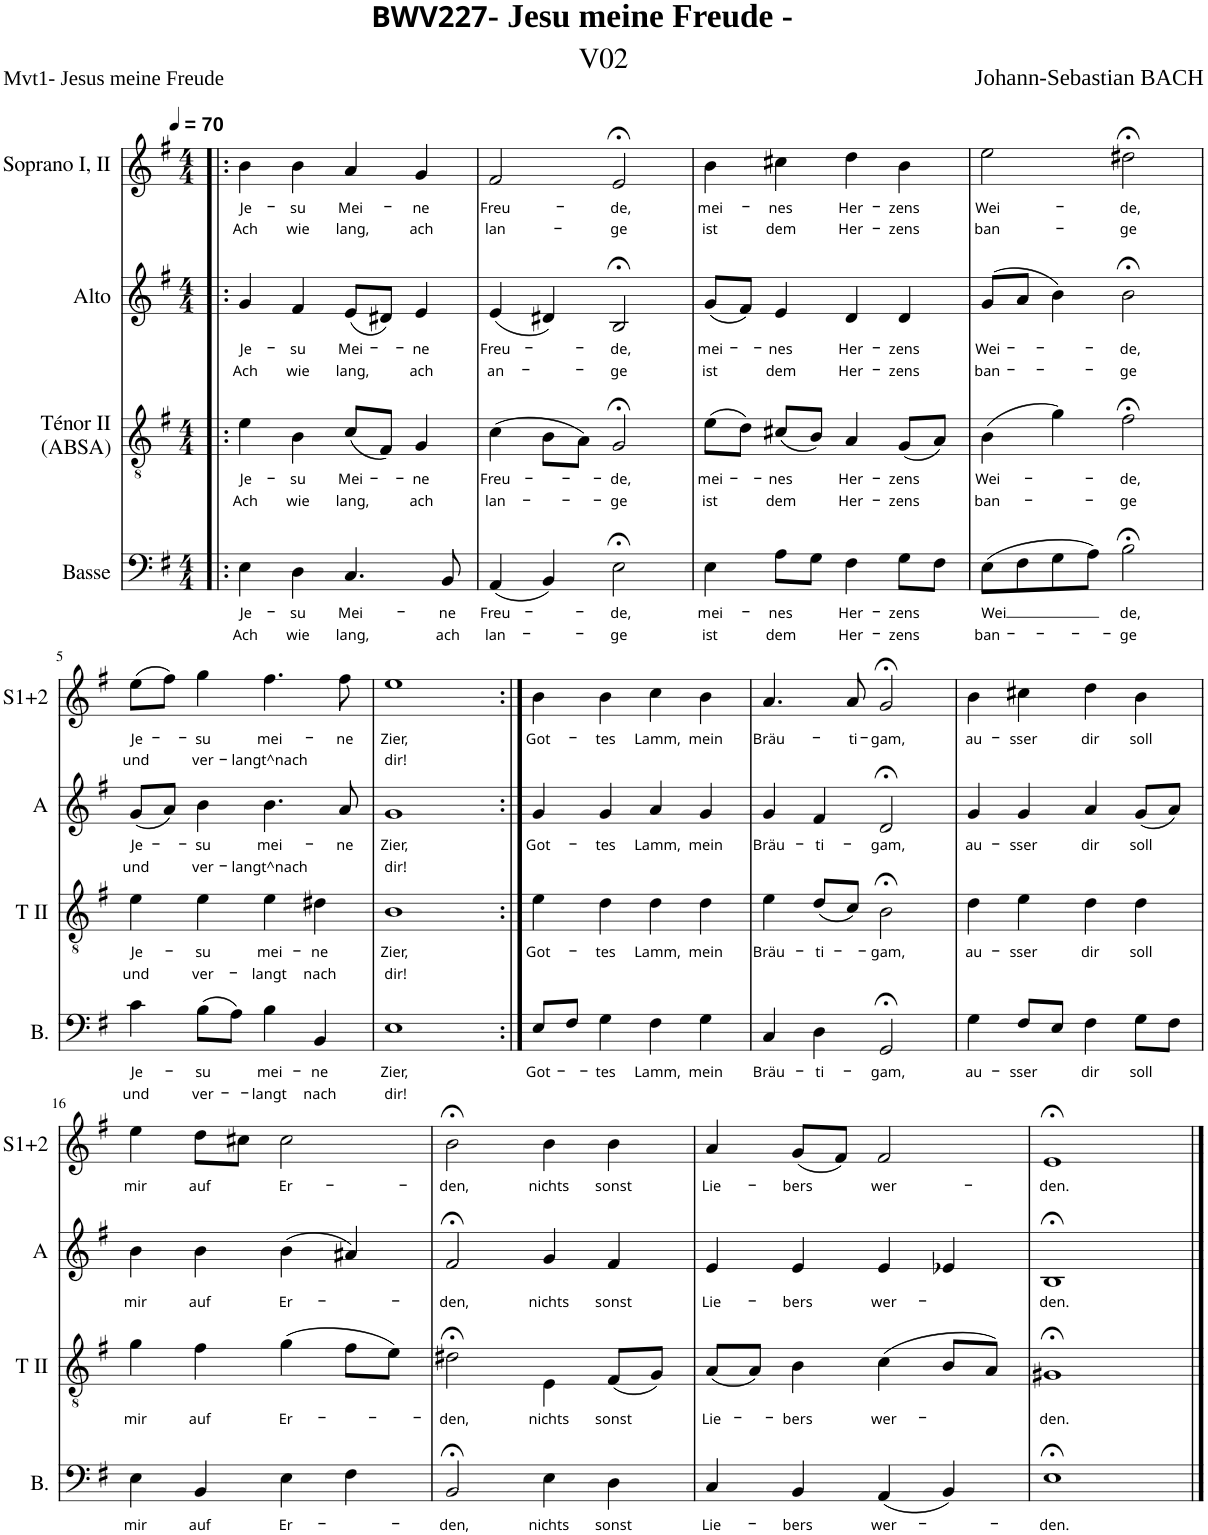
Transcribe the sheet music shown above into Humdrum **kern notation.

**kern	**text	**text	**kern	**text	**text	**kern	**text	**text	**kern	**text	**text
*part4	*part4	*part4	*part3	*part3	*part3	*part2	*part2	*part2	*part1	*part1	*part1
*staff4	*staff4	*staff4	*staff3	*staff3	*staff3	*staff2	*staff2	*staff2	*staff1	*staff1	*staff1
*I"Basse	*	*	*I"Ténor II (ABSA)	*	*	*I"Alto	*	*	*I"Soprano I, II	*	*
*I'B.	*	*	*I'T II	*	*	*I'A	*	*	*I'S1+2	*	*
*clefF4	*	*	*clefGv2	*	*	*clefG2	*	*	*clefG2	*	*
*Trd7c12	*	*	*	*	*	*	*	*	*	*	*
*k[f#]	*	*	*k[f#]	*	*	*k[f#]	*	*	*k[f#]	*	*
*G:	*	*	*G:	*	*	*G:	*	*	*G:	*	*
*M4/4	*	*	*M4/4	*	*	*M4/4	*	*	*M4/4	*	*
*MM70	*	*	*MM70	*	*	*MM70	*	*	*MM70	*	*
=1!|:	=1!|:	=1!|:	=1!|:	=1!|:	=1!|:	=1!|:	=1!|:	=1!|:	=1!|:	=1!|:	=1!|:
!	!LO:LY:b	!LO:LY:b	!	!LO:LY:b	!LO:LY:b	!	!LO:LY:b	!LO:LY:b	!	!LO:LY:b	!LO:LY:b
4E\	Je-	-Ach	4e\	Je-	-Ach	4g/	Je-	-Ach	4b\	Je-	-Ach
!	!LO:LY:b	!LO:LY:b	!	!LO:LY:b	!LO:LY:b	!	!LO:LY:b	!LO:LY:b	!	!LO:LY:b	!LO:LY:b
4D\	su	wie	4B\	su	wie	4f#/	su	wie	4b\	su	wie
!	!LO:LY:b	!LO:LY:b	!	!LO:LY:b	!LO:LY:b	!	!LO:LY:b	!LO:LY:b	!	!LO:LY:b	!LO:LY:b
4.C/	Mei-	-lang,	(8c/L	Mei-	-lang,	(8e/L	Mei-	-lang,	4a/	Mei-	-lang,
.	.	.	8F#/J)	.	.	8d#X/J)	.	.	.	.	.
!	!	!	!	!LO:LY:b	!LO:LY:b	!	!LO:LY:b	!LO:LY:b	!	!LO:LY:b	!LO:LY:b
.	.	.	4G/	ne	ach	4e/	ne	ach	4g/	ne	ach
!	!LO:LY:b	!LO:LY:b	!	!	!	!	!	!	!	!	!
8BB/	ne	ach	.	.	.	.	.	.	.	.	.
=2	=2	=2	=2	=2	=2	=2	=2	=2	=2	=2	=2
!	!LO:LY:b	!LO:LY:b	!	!LO:LY:b	!LO:LY:b	!	!LO:LY:b	!LO:LY:b	!	!LO:LY:b	!LO:LY:b
(4AA/	Freu-	-lan-	(4c\	Freu-	-lan-	(4e/	Freu-	-an-	2f#/	Freu-	-lan-
4BB/)	.	.	8B\L	.	.	4d#X/)	.	.	.	.	.
.	.	.	8A\J)	.	.	.	.	.	.	.	.
!	!LO:LY:b	!LO:LY:b	!	!LO:LY:b	!LO:LY:b	!	!LO:LY:b	!LO:LY:b	!	!LO:LY:b	!LO:LY:b
2E;<\	-de,	ge	2G;</	-de,	ge	2B;</	-de,	ge	2e;</	-de,	ge
=3	=3	=3	=3	=3	=3	=3	=3	=3	=3	=3	=3
!	!LO:LY:b	!LO:LY:b	!	!LO:LY:b	!LO:LY:b	!	!LO:LY:b	!LO:LY:b	!	!LO:LY:b	!LO:LY:b
4E\	mei-	-ist	(8e\L	mei-	-ist	(8g/L	mei-	-ist	4b\	mei-	-ist
.	.	.	8d\J)	.	.	8f#/J)	.	.	.	.	.
!	!LO:LY:b	!LO:LY:b	!	!LO:LY:b	!LO:LY:b	!	!LO:LY:b	!LO:LY:b	!	!LO:LY:b	!LO:LY:b
8A\L	nes	dem	(8c#X/L	nes	dem	4e/	nes	dem	4cc#X\	nes	dem
8G\J	.	.	8B/J)	.	.	.	.	.	.	.	.
!	!LO:LY:b	!LO:LY:b	!	!LO:LY:b	!LO:LY:b	!	!LO:LY:b	!LO:LY:b	!	!LO:LY:b	!LO:LY:b
4F#\	Her-	-Her-	4A/	Her-	-Her-	4d/	Her-	-Her-	4dd\	Her-	-Her-
!	!LO:LY:b	!LO:LY:b	!	!LO:LY:b	!LO:LY:b	!	!LO:LY:b	!LO:LY:b	!	!LO:LY:b	!LO:LY:b
8G\L	-zens	zens	(8G/L	-zens	zens	4d/	-zens	zens	4b\	-zens	zens
8F#\J	.	.	8A/J)	.	.	.	.	.	.	.	.
=4	=4	=4	=4	=4	=4	=4	=4	=4	=4	=4	=4
!	!LO:LY:b	!LO:LY:b	!	!LO:LY:b	!LO:LY:b	!	!LO:LY:b	!LO:LY:b	!	!LO:LY:b	!LO:LY:b
(8E\L	-Wei	-ban-	(4B\	Wei-	-ban-	(8g/L	Wei-	-ban-	2ee\	Wei-	-ban-
8F#\	.	.	.	.	.	8a/J	.	.	.	.	.
8G\	.	.	4g\)	.	.	4b\)	.	.	.	.	.
8A\J)	.	.	.	.	.	.	.	.	.	.	.
!	!LO:LY:b	!LO:LY:b	!	!LO:LY:b	!LO:LY:b	!	!LO:LY:b	!LO:LY:b	!	!LO:LY:b	!LO:LY:b
2B;<\	de,	ge	2f#;<\	-de,	ge	2b;<\	-de,	ge	2dd#X;<\	-de,	ge
!!LO:LB:g=z
=5	=5	=5	=5	=5	=5	=5	=5	=5	=5	=5	=5
!	!LO:LY:b	!LO:LY:b	!	!LO:LY:b	!LO:LY:b	!	!LO:LY:b	!LO:LY:b	!	!LO:LY:b	!LO:LY:b
4c\	Je-	-und	4e\	Je-	-und	(8g/L	Je-	-und	(8ee\L	Je-	-und
.	.	.	.	.	.	8a/J)	.	.	8ff#\J)	.	.
!	!LO:LY:b	!LO:LY:b	!	!LO:LY:b	!LO:LY:b	!	!LO:LY:b	!LO:LY:b	!	!LO:LY:b	!LO:LY:b
(8B\L	su	ver-	4e\	su	ver-	4b\	su	ver-	4gg\	su	ver-
8A\J)	.	.	.	.	.	.	.	.	.	.	.
!	!LO:LY:b	!LO:LY:b	!	!LO:LY:b	!LO:LY:b	!	!LO:LY:b	!LO:LY:b	!	!LO:LY:b	!LO:LY:b
4B\	-mei-	-langt	4e\	-mei-	-langt	4.b\	-mei-	-langt^nach	4.ff#\	-mei-	-langt^nach
!	!LO:LY:b	!LO:LY:b	!	!LO:LY:b	!LO:LY:b	!	!	!	!	!	!
4BB/	ne	nach	4d#X\	ne	nach	.	.	.	.	.	.
.	.	.	.	.	.	8a/	.	.	8ff#\	.	.
=6	=6	=6	=6	=6	=6	=6	=6	=6	=6	=6	=6
!	!LO:LY:b	!LO:LY:b	!	!LO:LY:b	!LO:LY:b	!	!LO:LY:b	!LO:LY:b	!	!LO:LY:b	!LO:LY:b
1E	Zier,	dir!	1B	Zier,	dir!	1g	Zier,	dir!	1ee	Zier,	dir!
=13:|!	=13:|!	=13:|!	=13:|!	=13:|!	=13:|!	=13:|!	=13:|!	=13:|!	=13:|!	=13:|!	=13:|!
!	!LO:LY:b	!	!	!LO:LY:b	!	!	!LO:LY:b	!	!	!LO:LY:b	!
8E/L	Got-	.	4e\	Got-	.	4g/	Got-	.	4b\	Got-	.
8F#/J	.	.	.	.	.	.	.	.	.	.	.
!	!LO:LY:b	!	!	!LO:LY:b	!	!	!LO:LY:b	!	!	!LO:LY:b	!
4G\	-tes	.	4d\	-tes	.	4g/	-tes	.	4b\	-tes	.
!	!LO:LY:b	!	!	!LO:LY:b	!	!	!LO:LY:b	!	!	!LO:LY:b	!
4F#\	Lamm,	.	4d\	Lamm,	.	4a/	Lamm,	.	4cc\	Lamm,	.
!	!LO:LY:b	!	!	!LO:LY:b	!	!	!LO:LY:b	!	!	!LO:LY:b	!
4G\	mein	.	4d\	mein	.	4g/	mein	.	4b\	mein	.
=14	=14	=14	=14	=14	=14	=14	=14	=14	=14	=14	=14
!	!LO:LY:b	!	!	!LO:LY:b	!	!	!LO:LY:b	!	!	!LO:LY:b	!
4C/	Bräu-	.	4e\	Bräu-	.	4g/	Bräu-	.	4.a/	Bräu-	.
!	!LO:LY:b	!	!	!LO:LY:b	!	!	!LO:LY:b	!	!	!	!
4D\	-ti-	.	(8d/L	-ti-	.	4f#/	-ti-	.	.	.	.
!	!	!	!	!	!	!	!	!	!	!LO:LY:b	!
.	.	.	8c/J)	.	.	.	.	.	8a/	-ti-	.
!	!LO:LY:b	!	!	!LO:LY:b	!	!	!LO:LY:b	!	!	!LO:LY:b	!
2GG;</	-gam,	.	2B;<\	-gam,	.	2d;</	-gam,	.	2g;</	-gam,	.
=15	=15	=15	=15	=15	=15	=15	=15	=15	=15	=15	=15
!	!LO:LY:b	!	!	!LO:LY:b	!	!	!LO:LY:b	!	!	!LO:LY:b	!
4G\	au-	.	4d\	au-	.	4g/	au-	.	4b\	au-	.
!	!LO:LY:b	!	!	!LO:LY:b	!	!	!LO:LY:b	!	!	!LO:LY:b	!
8F#/L	-sser	.	4e\	-sser	.	4g/	-sser	.	4cc#X\	-sser	.
8E/J	.	.	.	.	.	.	.	.	.	.	.
!	!LO:LY:b	!	!	!LO:LY:b	!	!	!LO:LY:b	!	!	!LO:LY:b	!
4F#\	dir	.	4d\	dir	.	4a/	dir	.	4dd\	dir	.
!	!LO:LY:b	!	!	!LO:LY:b	!	!	!LO:LY:b	!	!	!LO:LY:b	!
8G\L	soll	.	4d\	soll	.	(8g/L	soll	.	4b\	soll	.
8F#\J	.	.	.	.	.	8a/J)	.	.	.	.	.
!!LO:LB:g=z
=16	=16	=16	=16	=16	=16	=16	=16	=16	=16	=16	=16
!	!LO:LY:b	!	!	!LO:LY:b	!	!	!LO:LY:b	!	!	!LO:LY:b	!
4E\	mir	.	4g\	mir	.	4b\	mir	.	4ee\	mir	.
!	!LO:LY:b	!	!	!LO:LY:b	!	!	!LO:LY:b	!	!	!LO:LY:b	!
4BB/	auf	.	4f#\	auf	.	4b\	auf	.	8dd\L	auf	.
.	.	.	.	.	.	.	.	.	8cc#X\J	.	.
!	!LO:LY:b	!	!	!LO:LY:b	!	!	!LO:LY:b	!	!	!LO:LY:b	!
4E\	Er-	.	(4g\	Er-	.	(4b\	Er-	.	2cc#\	Er-	.
4F#\	.	.	8f#\L	.	.	4a#X/)	.	.	.	.	.
.	.	.	8e\J)	.	.	.	.	.	.	.	.
=17	=17	=17	=17	=17	=17	=17	=17	=17	=17	=17	=17
!	!LO:LY:b	!	!	!LO:LY:b	!	!	!LO:LY:b	!	!	!LO:LY:b	!
2BB;</	-den,	.	2d#X;<\	-den,	.	2f#;</	-den,	.	2b;<\	-den,	.
!	!LO:LY:b	!	!	!LO:LY:b	!	!	!LO:LY:b	!	!	!LO:LY:b	!
4E\	nichts	.	4E\	nichts	.	4g/	nichts	.	4b\	nichts	.
!	!LO:LY:b	!	!	!LO:LY:b	!	!	!LO:LY:b	!	!	!LO:LY:b	!
4D\	sonst	.	(8F#/L	sonst	.	4f#/	sonst	.	4b\	sonst	.
.	.	.	8G/J)	.	.	.	.	.	.	.	.
=18	=18	=18	=18	=18	=18	=18	=18	=18	=18	=18	=18
!	!LO:LY:b	!	!	!LO:LY:b	!	!	!LO:LY:b	!	!	!LO:LY:b	!
4C/	Lie-	.	(8A/L	Lie-	.	4e/	Lie-	.	4a/	Lie-	.
.	.	.	8A/J)	.	.	.	.	.	.	.	.
!	!LO:LY:b	!	!	!LO:LY:b	!	!	!LO:LY:b	!	!	!LO:LY:b	!
4BB/	-bers	.	4B\	-bers	.	4e/	-bers	.	(8g/L	-bers	.
.	.	.	.	.	.	.	.	.	8f#/J)	.	.
!	!LO:LY:b	!	!	!LO:LY:b	!	!	!LO:LY:b	!	!	!LO:LY:b	!
(4AA/	wer-	.	(4c\	wer-	.	4e/	wer-	.	2f#/	wer-	.
4BB/)	.	.	8B/L	.	.	4e-X/	.	.	.	.	.
.	.	.	8A/J)	.	.	.	.	.	.	.	.
=19	=19	=19	=19	=19	=19	=19	=19	=19	=19	=19	=19
!	!LO:LY:b	!	!	!LO:LY:b	!	!	!LO:LY:b	!	!	!LO:LY:b	!
1E;<	-den.	.	1G#X;<	den.	.	1B;<	den.	.	1e;<	-den.	.
==	==	==	==	==	==	==	==	==	==	==	==
*-	*-	*-	*-	*-	*-	*-	*-	*-	*-	*-	*-
